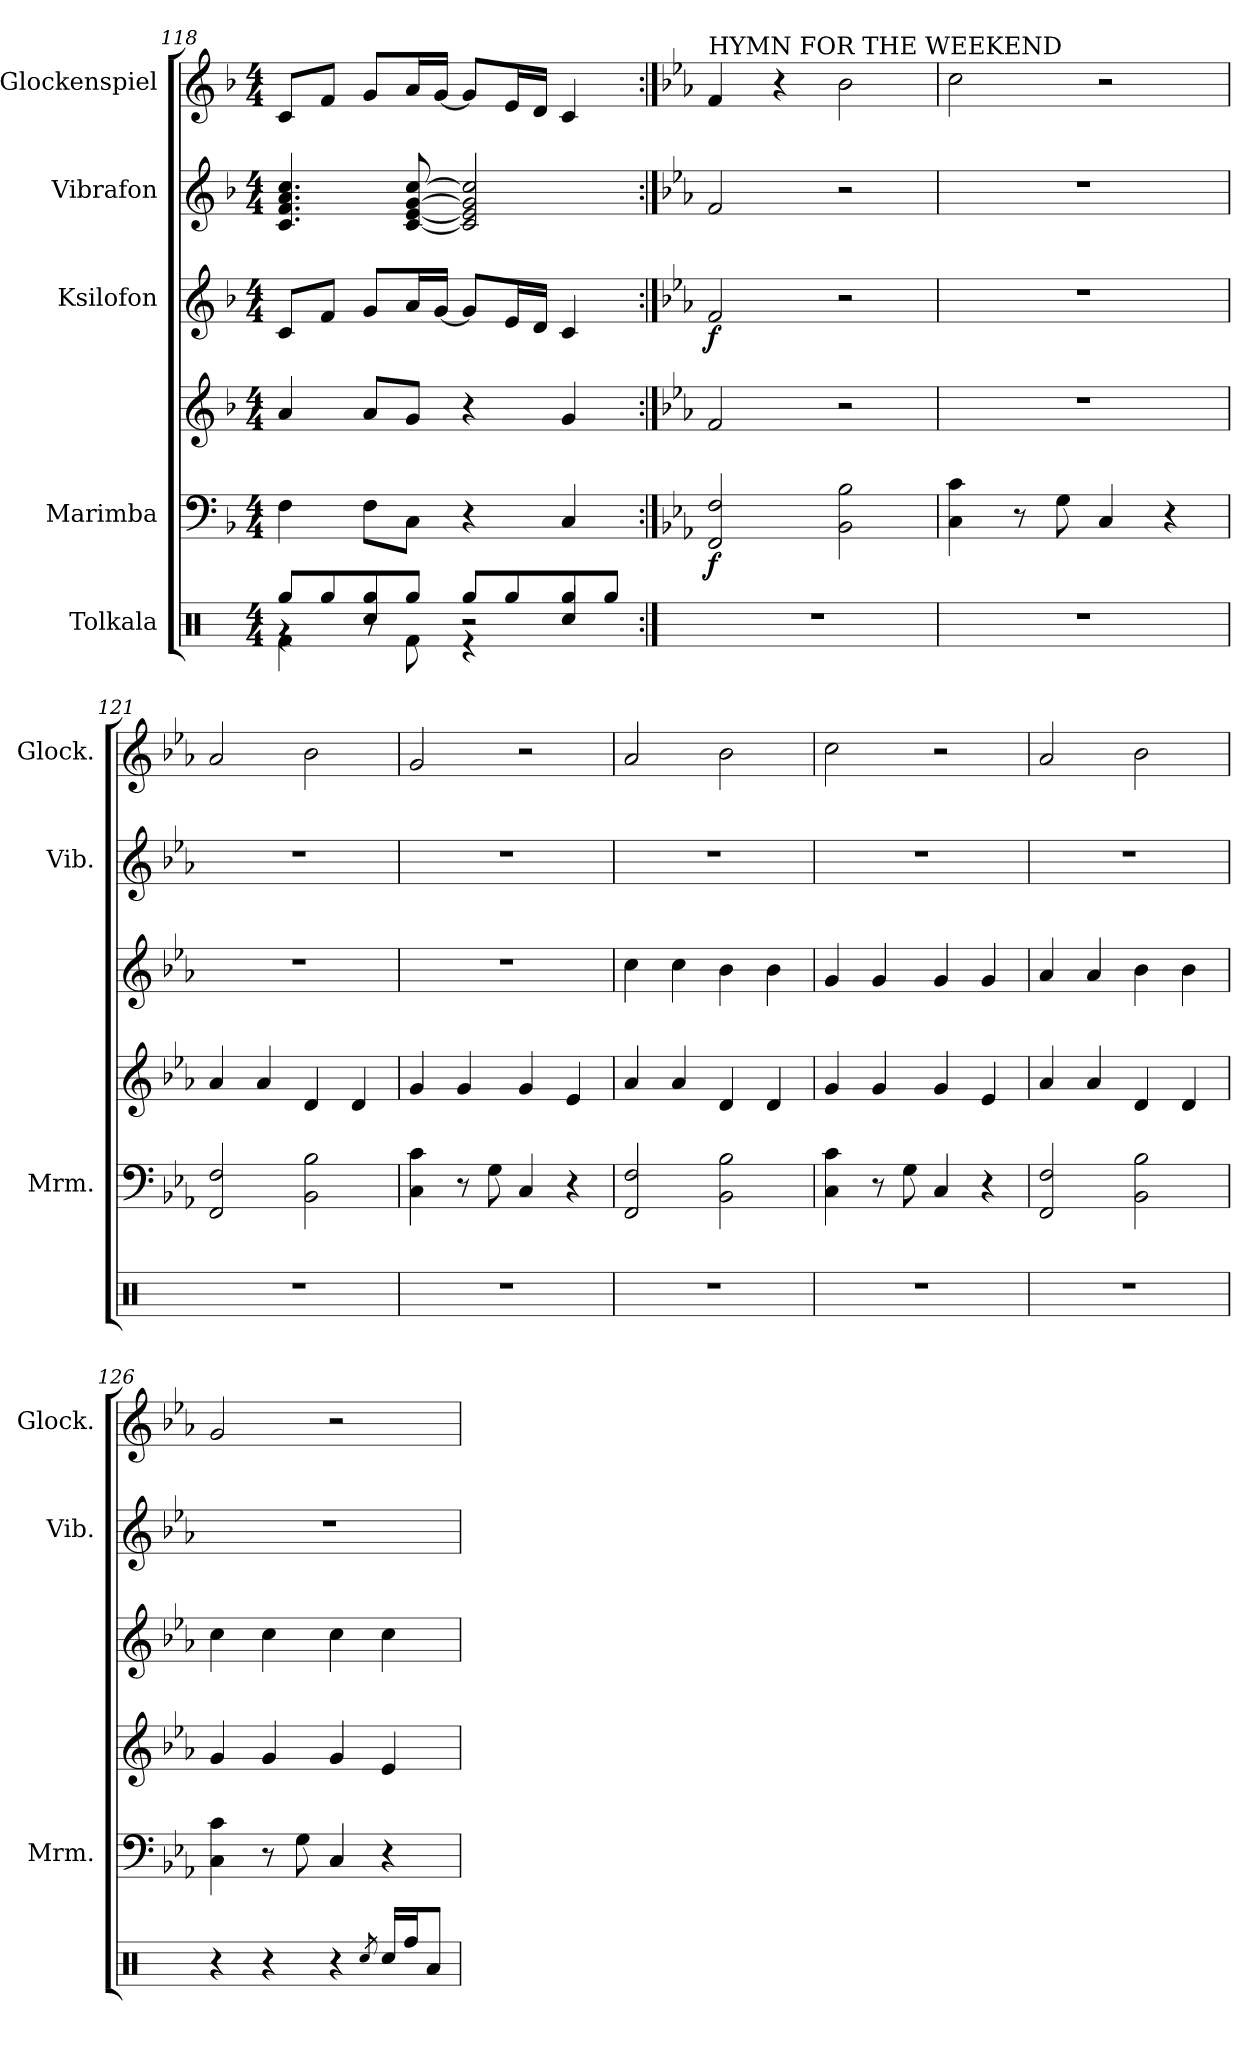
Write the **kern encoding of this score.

**kern	**kern	**kern	**dynam	**kern	**dynam	**kern	**kern
*part5	*part4	*part4	*part4	*part3	*part3	*part2	*part1
*staff6	*staff5	*staff4	*staff4/5	*staff3	*staff3	*staff2	*staff1
*I"Tolkala	*I"Marimba	*	*	*I"Ksilofon	*	*I"Vibrafon	*I"Glockenspiel
*	*I'Mrm.	*	*	*	*	*I'Vib.	*I'Glock.
*clefX	*clefF4	*clefG2	*	*clefG2	*	*clefG2	*clefG2
*	*	*	*	*ITrd-7c-12	*	*	*ITrd-14c-24
*k[]	*k[b-]	*k[b-]	*	*k[b-]	*	*k[b-]	*k[b-]
*M4/4	*M4/4	*M4/4	*	*M4/4	*	*M4/4	*M4/4
=118	=118	=118	=118	=118	=118	=118	=118
*^	*	*	*	*	*	*	*
*	*^	*	*	*	*	*	*	*
4rg	4Rf\	8Rgg/L	4F\	4a/	.	8cc/L	.	4.c/ 4.f/ 4.a/ 4.cc/	8ccc/L
.	.	8Rgg/	.	.	.	8ff/J	.	.	8fff/J
4Rcc/	8r	8Rgg/	8F\L	8a/L	.	8gg/L	.	.	8ggg/L
.	8Rf\	8Rgg/J	8C\J	8g/J	.	16aa/L	.	[8c/ [8e/ [8g/ [8cc/	16aaa/L
.	.	.	.	.	.	[16gg/JJ	.	.	[16ggg/JJ
4re	2r	8Rgg/L	4r	4r	.	8gg/L]	.	2c/] 2e/] 2g/] 2cc/]	8ggg/L]
.	.	8Rgg/	.	.	.	16ee/L	.	.	16eee/L
.	.	.	.	.	.	16dd/JJ	.	.	16ddd/JJ
4Rcc/	.	8Rgg/	4C/	4g/	.	4cc/	.	.	4ccc/
.	.	8Rgg/J	.	.	.	.	.	.	.
*v	*v	*v	*	*	*	*	*	*	*
=119:|!	=119:|!	=119:|!	=119:|!	=119:|!	=119:|!	=119:|!	=119:|!
*	*k[b-e-a-]	*k[b-e-a-]	*	*k[b-e-a-]	*	*k[b-e-a-]	*k[b-e-a-]
*^	*	*	*	*	*	*	*
*	*^	*	*	*	*	*	*	*
!	!	!	!	!	!	!	!	!	!LO:TX:a:t=HYMN FOR THE WEEKEND
!	!	!	!	!	!LO:DY:b=2	!	!LO:DY:b	!	!
*v	*v	*v	*	*	*	*	*	*	*
1r	2FF/ 2F/	2f/	f	2ff/	f	2f/	4fff/
.	.	.	.	.	.	.	4r
.	2BB-\ 2B-\	2r	.	2r	.	2r	2bbb-\
=120	=120	=120	=120	=120	=120	=120	=120
1r	4C\ 4c\	1r	.	1r	.	1r	2cccc\
.	8r	.	.	.	.	.	.
.	8G\	.	.	.	.	.	.
.	4C/	.	.	.	.	.	2r
.	4r	.	.	.	.	.	.
=121	=121	=121	=121	=121	=121	=121	=121
1r	2FF/ 2F/	4a-/	.	1r	.	1r	2aaa-/
.	.	4a-/	.	.	.	.	.
.	2BB-\ 2B-\	4d/	.	.	.	.	2bbb-\
.	.	4d/	.	.	.	.	.
!!LO:PB:g=z
=122	=122	=122	=122	=122	=122	=122	=122
1r	4C\ 4c\	4g/	.	1r	.	1r	2ggg/
.	8r	4g/	.	.	.	.	.
.	8G\	.	.	.	.	.	.
.	4C/	4g/	.	.	.	.	2r
.	4r	4e-/	.	.	.	.	.
=123	=123	=123	=123	=123	=123	=123	=123
1r	2FF/ 2F/	4a-/	.	4ccc\	.	1r	2aaa-/
.	.	4a-/	.	4ccc\	.	.	.
.	2BB-\ 2B-\	4d/	.	4bb-\	.	.	2bbb-\
.	.	4d/	.	4bb-\	.	.	.
=124	=124	=124	=124	=124	=124	=124	=124
1r	4C\ 4c\	4g/	.	4gg/	.	1r	2cccc\
.	8r	4g/	.	4gg/	.	.	.
.	8G\	.	.	.	.	.	.
.	4C/	4g/	.	4gg/	.	.	2r
.	4r	4e-/	.	4gg/	.	.	.
=125	=125	=125	=125	=125	=125	=125	=125
1r	2FF/ 2F/	4a-/	.	4aa-/	.	1r	2aaa-/
.	.	4a-/	.	4aa-/	.	.	.
.	2BB-\ 2B-\	4d/	.	4bb-\	.	.	2bbb-\
.	.	4d/	.	4bb-\	.	.	.
=126	=126	=126	=126	=126	=126	=126	=126
4r	4C\ 4c\	4g/	.	4ccc\	.	1r	2ggg/
4r	8r	4g/	.	4ccc\	.	.	.
.	8G\	.	.	.	.	.	.
4r	4C/	4g/	.	4ccc\	.	.	2r
8qRcc/	.	.	.	.	.	.	.
16Rcc/LL	4r	4e-/	.	4ccc\	.	.	.
16Rff/J	.	.	.	.	.	.	.
8Ra/J	.	.	.	.	.	.	.
=	=	=	=	=	=	=	=
*-	*-	*-	*-	*-	*-	*-	*-
